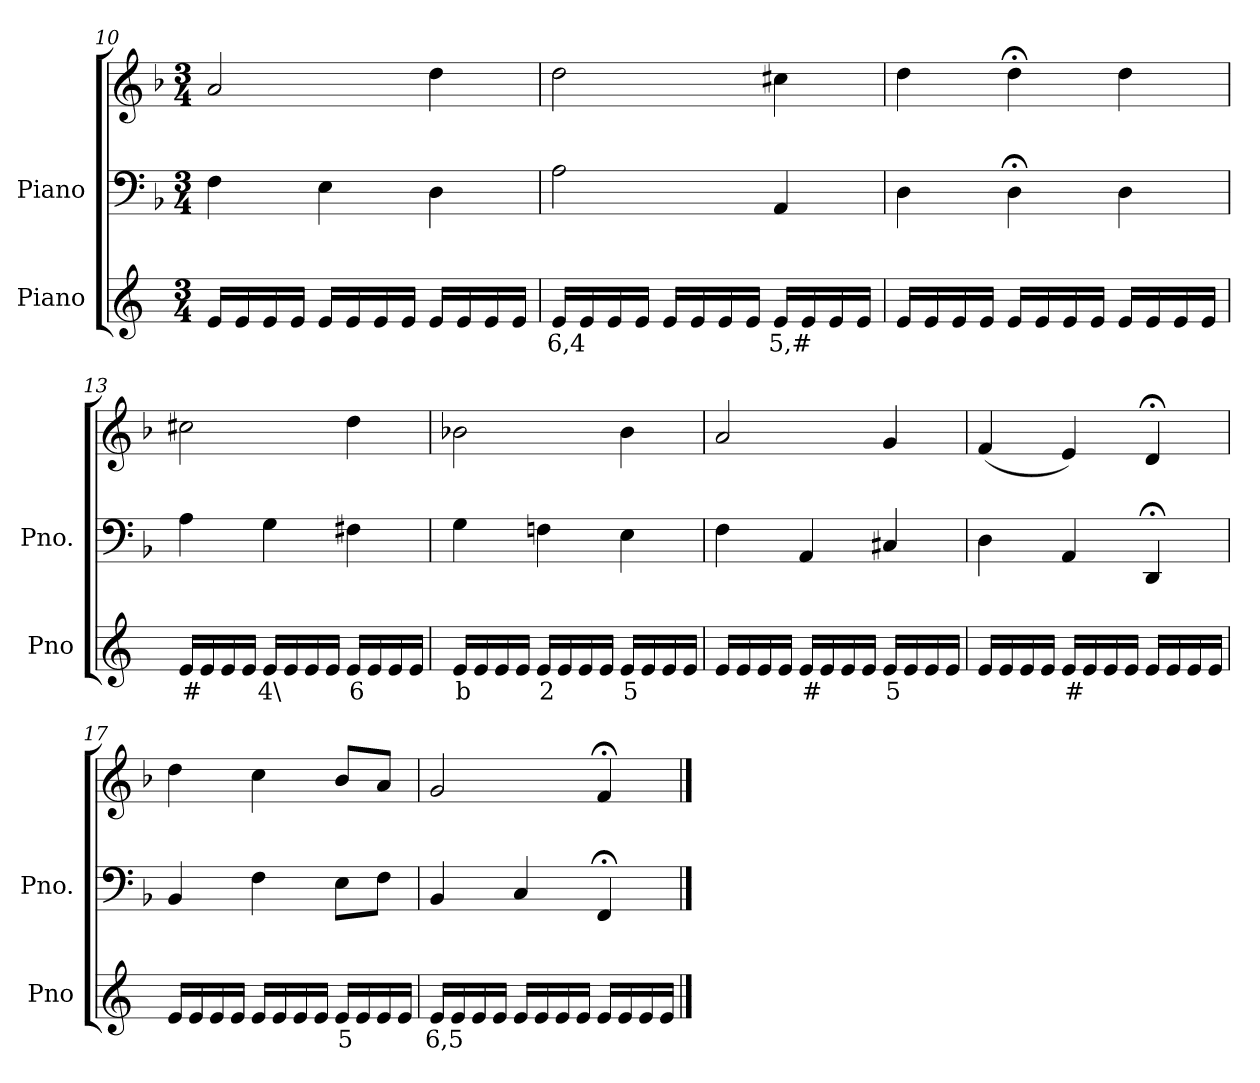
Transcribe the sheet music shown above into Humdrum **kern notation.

**kern	**text	**kern	**kern
*part2	*part2	*part1	*part1
*staff3	*staff3	*staff2	*staff1
*I"Piano	*	*I"Piano	*
*I'Pno	*	*I'Pno.	*
*clefG2	*	*clefF4	*clefG2
*k[]	*	*k[b-]	*k[b-]
*M3/4	*	*M3/4	*M3/4
=10	=10	=10	=10
16e/LL	.	4F\	2a/
16e/	.	.	.
16e/	.	.	.
16e/JJ	.	.	.
!	!LO:LY:b	!	!
16e/LL	_	4E\	.
16e/	.	.	.
16e/	.	.	.
16e/JJ	.	.	.
16e/LL	.	4D\	4dd\
16e/	.	.	.
16e/	.	.	.
16e/JJ	.	.	.
=11	=11	=11	=11
!	!LO:LY:b	!	!
16e/LL	6,4	2A\	2dd\
16e/	.	.	.
16e/	.	.	.
16e/JJ	.	.	.
16e/LL	.	.	.
16e/	.	.	.
16e/	.	.	.
16e/JJ	.	.	.
!	!LO:LY:b	!	!
16e/LL	5,#	4AA/	4cc#X\
16e/	.	.	.
16e/	.	.	.
16e/JJ	.	.	.
=12	=12	=12	=12
16e/LL	.	4D\	4dd\
16e/	.	.	.
16e/	.	.	.
16e/JJ	.	.	.
16e/LL	.	4D;<\	4dd;<\
16e/	.	.	.
16e/	.	.	.
16e/JJ	.	.	.
16e/LL	.	4D\	4dd\
16e/	.	.	.
16e/	.	.	.
16e/JJ	.	.	.
=13	=13	=13	=13
!	!LO:LY:b	!	!
16e/LL	#	4A\	2cc#X\
16e/	.	.	.
16e/	.	.	.
16e/JJ	.	.	.
!	!LO:LY:b	!	!
16e/LL	4\	4G\	.
16e/	.	.	.
16e/	.	.	.
16e/JJ	.	.	.
!	!LO:LY:b	!	!
16e/LL	6	4F#X\	4dd\
16e/	.	.	.
16e/	.	.	.
16e/JJ	.	.	.
=14	=14	=14	=14
!	!LO:LY:b	!	!
16e/LL	b	4G\	2b-X\
16e/	.	.	.
16e/	.	.	.
16e/JJ	.	.	.
!	!LO:LY:b	!	!
16e/LL	2	4Fn\	.
16e/	.	.	.
16e/	.	.	.
16e/JJ	.	.	.
!	!LO:LY:b	!	!
16e/LL	5	4E\	4b-\
16e/	.	.	.
16e/	.	.	.
16e/JJ	.	.	.
=15	=15	=15	=15
16e/LL	.	4F\	2a/
16e/	.	.	.
16e/	.	.	.
16e/JJ	.	.	.
!	!LO:LY:b	!	!
16e/LL	#	4AA/	.
16e/	.	.	.
16e/	.	.	.
16e/JJ	.	.	.
!	!LO:LY:b	!	!
16e/LL	5	4C#X/	4g/
16e/	.	.	.
16e/	.	.	.
16e/JJ	.	.	.
=16	=16	=16	=16
16e/LL	.	4D\	(<4f/
16e/	.	.	.
16e/	.	.	.
16e/JJ	.	.	.
!	!LO:LY:b	!	!
16e/LL	#	4AA/	4e/)
16e/	.	.	.
16e/	.	.	.
16e/JJ	.	.	.
16e/LL	.	4DD;</	4d;</
16e/	.	.	.
16e/	.	.	.
16e/JJ	.	.	.
=17	=17	=17	=17
16e/LL	.	4BB-/	4dd\
16e/	.	.	.
16e/	.	.	.
16e/JJ	.	.	.
16e/LL	.	4F\	4cc\
16e/	.	.	.
16e/	.	.	.
16e/JJ	.	.	.
!	!LO:LY:b	!	!
16e/LL	5	8E\L	8b-/L
16e/	.	.	.
16e/	.	8F\J	8a/J
16e/JJ	.	.	.
=18	=18	=18	=18
!	!LO:LY:b	!	!
16e/LL	6,5	4BB-/	2g/
16e/	.	.	.
16e/	.	.	.
16e/JJ	.	.	.
16e/LL	.	4C/	.
16e/	.	.	.
16e/	.	.	.
16e/JJ	.	.	.
16e/LL	.	4FF;</	4f;</
16e/	.	.	.
16e/	.	.	.
16e/JJ	.	.	.
==	==	==	==
*-	*-	*-	*-
